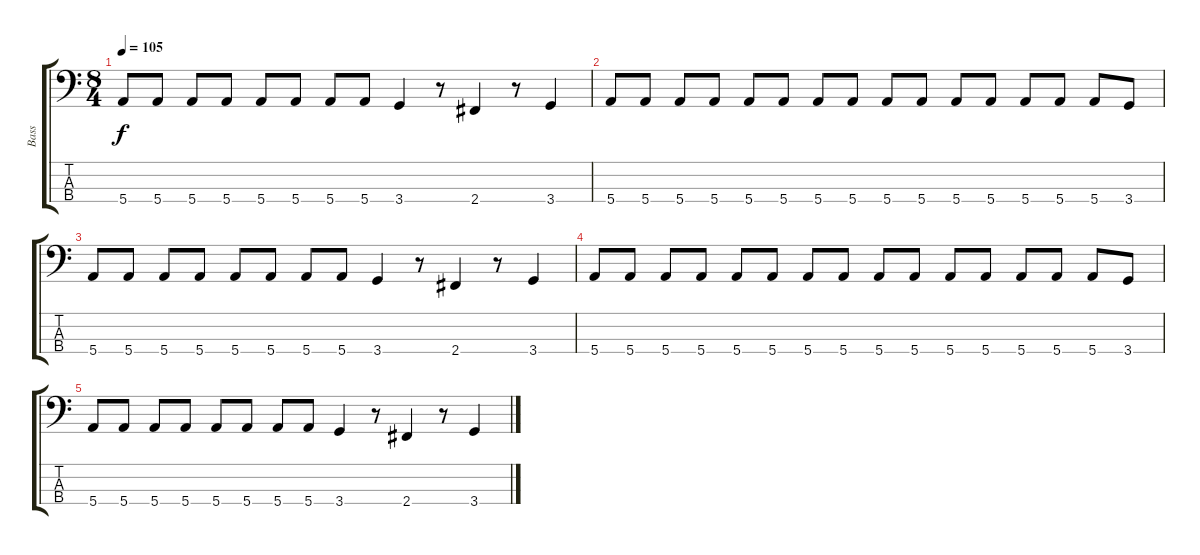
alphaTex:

\track ("Bass" "Bass") {instrument electricbassfinger}
\staff {score tabs}
\tuning (G2 D2 A1 E1) {hide}
\ts (8 4)
\tempo 105
\clef f4
\ks c
5.4.8{dy f} 5.4.8 5.4.8 5.4.8 5.4.8 5.4.8 5.4.8 5.4.8 3.4.4 r.8 2.4.4 r.8 3.4.4 |
5.4.8 5.4.8 5.4.8 5.4.8 5.4.8 5.4.8 5.4.8 5.4.8 5.4.8 5.4.8 5.4.8 5.4.8 5.4.8 5.4.8 5.4.8 3.4.8 |
5.4.8 5.4.8 5.4.8 5.4.8 5.4.8 5.4.8 5.4.8 5.4.8 3.4.4 r.8 2.4.4 r.8 3.4.4 |
5.4.8 5.4.8 5.4.8 5.4.8 5.4.8 5.4.8 5.4.8 5.4.8 5.4.8 5.4.8 5.4.8 5.4.8 5.4.8 5.4.8 5.4.8 3.4.8 |
5.4.8 5.4.8 5.4.8 5.4.8 5.4.8 5.4.8 5.4.8 5.4.8 3.4.4 r.8 2.4.4 r.8 3.4.4
